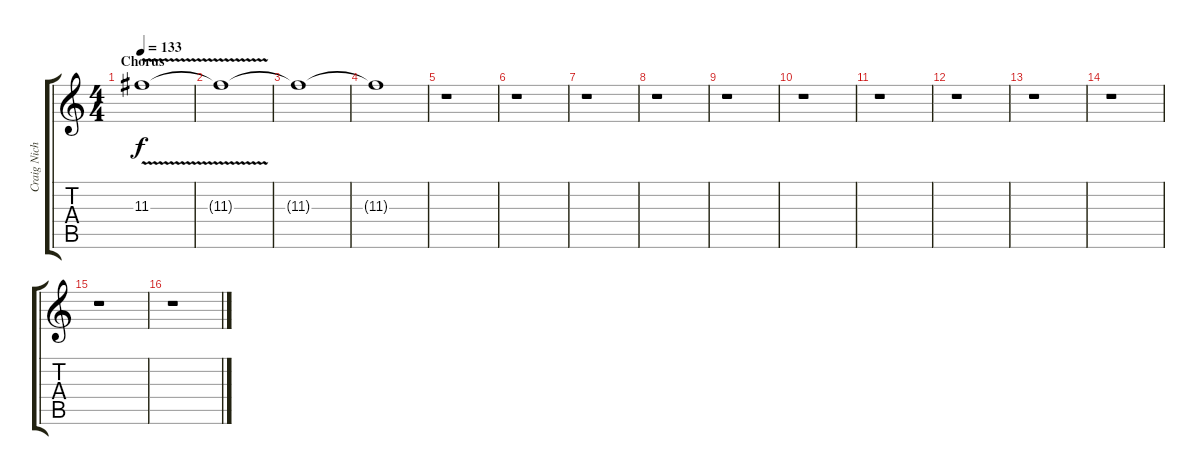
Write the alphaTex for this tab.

\track ("Craig Nicholls Dist." "Craig Nich") {instrument distortionguitar}
\staff {score tabs}
\tuning (E4 B3 G3 D3 A2 E2) {hide}
\ts (4 4)
\section ("" "Chorus")
\tempo 133
\clef g2
\ks c
11.3{v}.1{dy f} |
11.3{t}.1{volume 7} |
11.3{t}.1 |
11.3{t}.1 |
r.1 |
r.1 |
r.1 |
r.1 |
r.1 |
r.1 |
r.1 |
r.1 |
r.1 |
r.1 |
r.1 |
r.1
